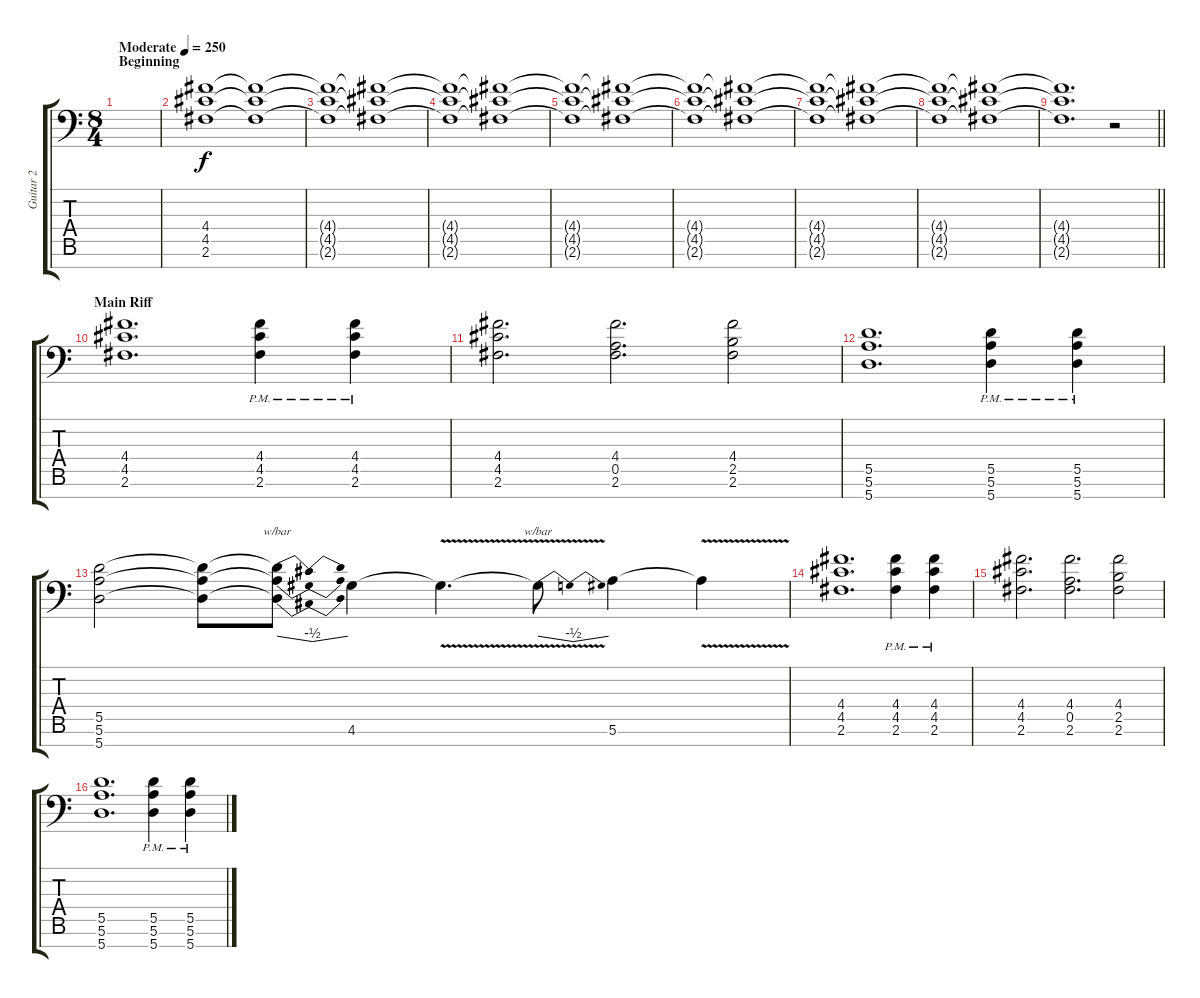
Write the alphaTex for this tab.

\track ("Guitar 2" "Guitar 2") {instrument distortionguitar}
\staff {score tabs}
\tuning (E4 B3 G3 D3 A2 E2 A1) {hide}
\ts (8 4)
\section ("" "Beginning")
\tempo (250 "Moderate")
\clef f4
\ks c
|
(4.4 4.5 2.6).1{volume 3} (4.4{t} 4.5{t} 2.6{t}).1 |
(4.4{t} 4.5{t} 2.6{t}).1 (4.4{t} 4.5{t} 2.6{t}).1 |
(4.4{t} 4.5{t} 2.6{t}).1{volume 6} (4.4{t} 4.5{t} 2.6{t}).1 |
(4.4{t} 4.5{t} 2.6{t}).1 (4.4{t} 4.5{t} 2.6{t}).1 |
(4.4{t} 4.5{t} 2.6{t}).1{volume 10} (4.4{t} 4.5{t} 2.6{t}).1 |
(4.4{t} 4.5{t} 2.6{t}).1 (4.4{t} 4.5{t} 2.6{t}).1 |
(4.4{t} 4.5{t} 2.6{t}).1{volume 14} (4.4{t} 4.5{t} 2.6{t}).1 |
\barLineRight lightlight
(4.4{t} 4.5{t} 2.6{t}).1{d} r.2 |
\section ("" "Main Riff")
(4.4 4.5 2.6).1{d} (4.4{pm} 4.5{pm} 2.6{pm}).4 (4.4{pm} 4.5{pm} 2.6{pm}).4 |
(4.4 4.5 2.6).2{d} (4.4 0.5 2.6).2{d} (4.4 2.5 2.6).2 |
(5.5 5.6 5.7).1{d} (5.5{pm} 5.6{pm} 5.7{pm}).4 (5.5{pm} 5.6{pm} 5.7{pm}).4 |
(5.5 5.6 5.7).2 (5.5{t} 5.6{t} 5.7{t}).8 (5.5{t} 5.6{t} 5.7{t}).8{tbe (dip default 0 0 30 -2 60 0)} 4.6.4 4.6{v t}.4{d} 4.6{t}.8{tbe (dip default 0 0 30 -2 60 0)} 5.6.4 5.6{v t}.4 |
(4.4 4.5 2.6).1{d} (4.4{pm} 4.5{pm} 2.6{pm}).4 (4.4{pm} 4.5{pm} 2.6{pm}).4 |
(4.4 4.5 2.6).2{d} (4.4 0.5 2.6).2{d} (4.4 2.5 2.6).2 |
(5.5 5.6 5.7).1{d} (5.5{pm} 5.6{pm} 5.7{pm}).4 (5.5{pm} 5.6{pm} 5.7{pm}).4
